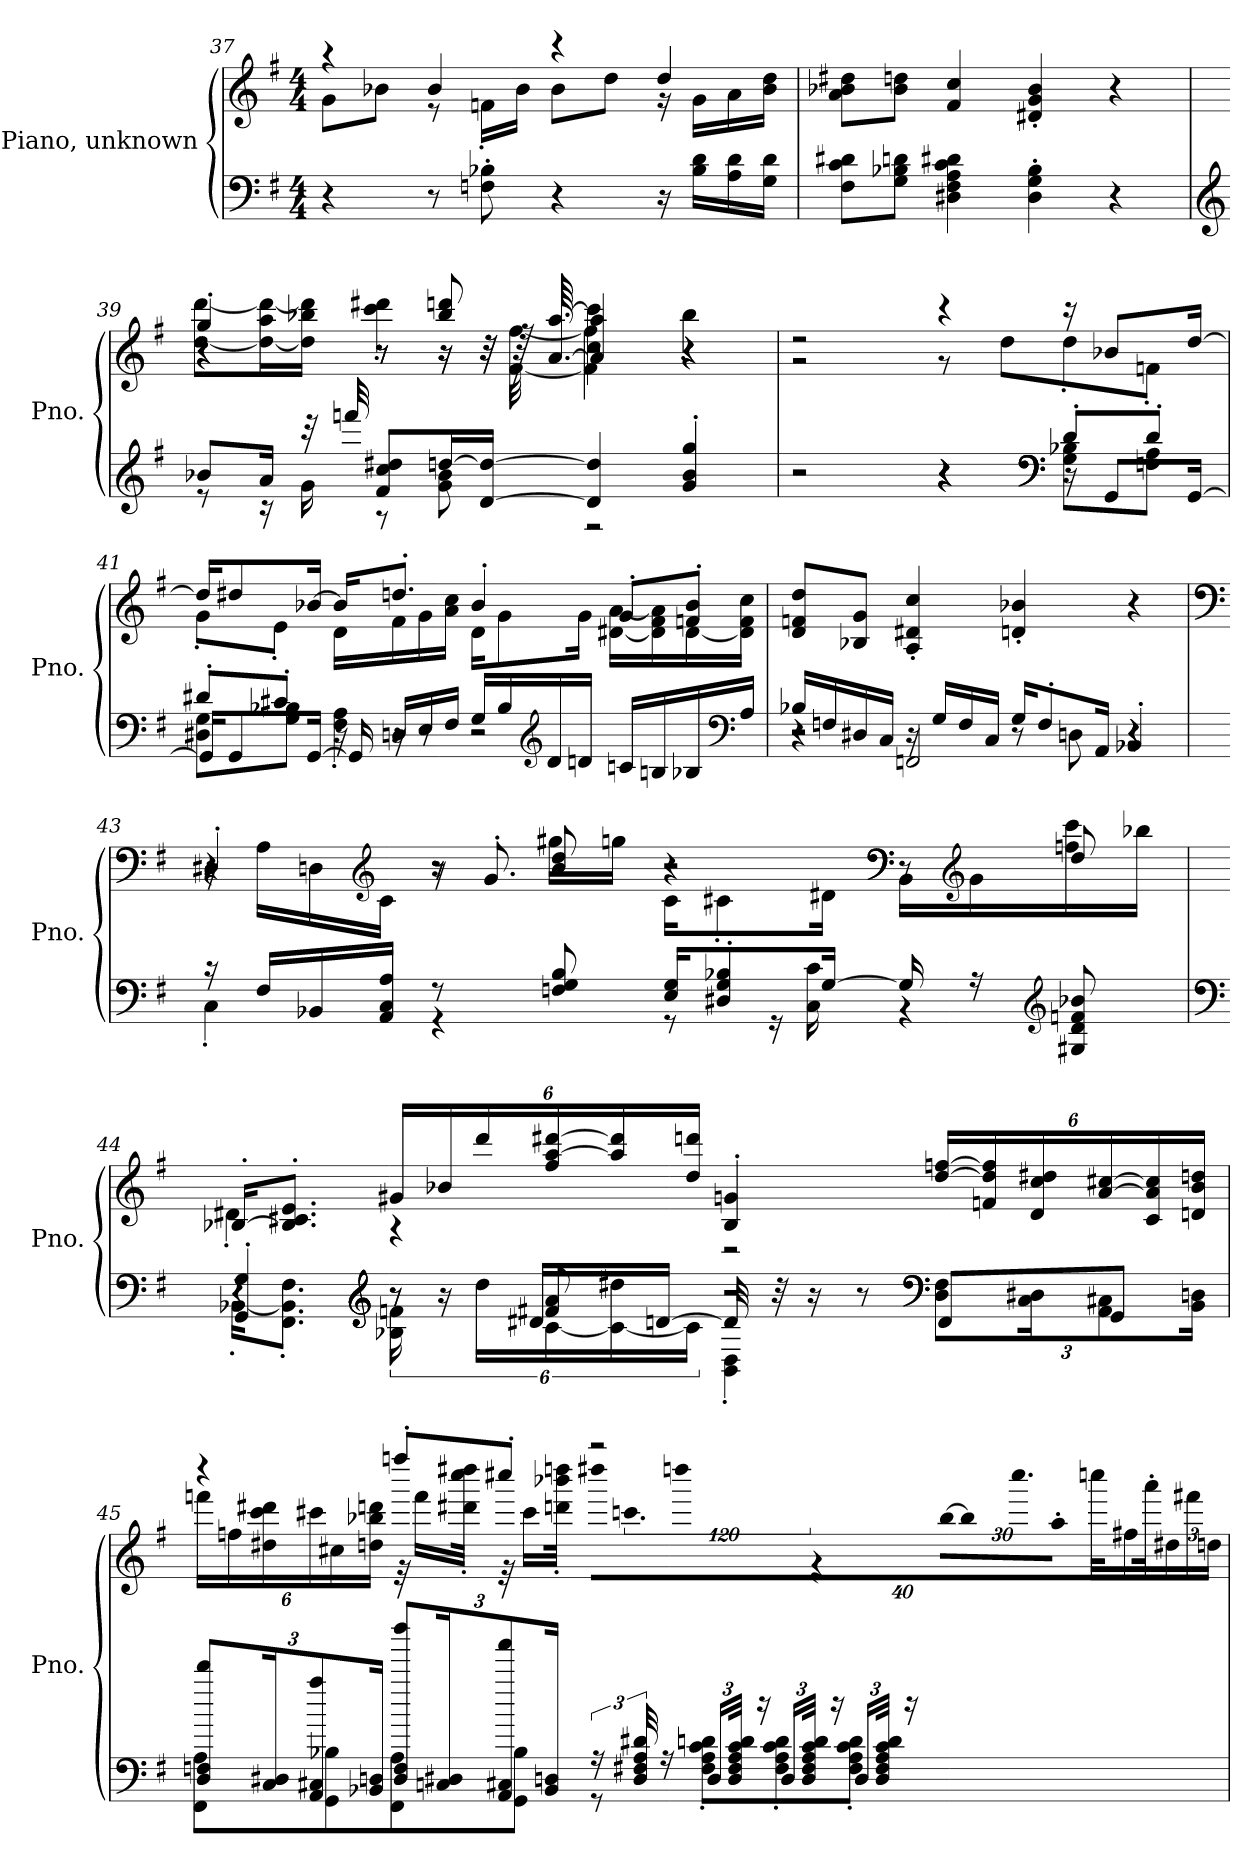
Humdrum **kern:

**kern	**kern
*part1	*part1
*staff2	*staff1
*I"Piano, unknown	*
*I'Pno.	*
*clefF4	*clefG2
*k[f#]	*k[f#]
*M4/4	*M4/4
=37	=37
*	*^
4r	4r	8g\L
.	.	8b-X\J
8r	4b-/	8r
8Fn\' 8B-X\'	.	16fn'\LL
.	.	16b-\JJ
4r	4r	8b-\L
.	.	8dd\J
16r	4dd/	16r
16B-\ 16d\LL	.	16g\LL
16A\ 16d\	.	16a\
16G\ 16d\JJ	.	16b-\ 16dd\JJ
*	*v	*v
=38	=38
8F#\ 8c\ 8d#X\L	8a\ 8b-X\ 8dd#X\L
8G\ 8B-X\ 8dn\J	8b-\ 8ddn\J
4D#X\ 4F#\ 4A\ 4c\ 4d#X\	4f#/ 4cc/
4D#\' 4G\' 4B-\'	4d#X/' 4g/' 4b-/'
4r	4r
!!LO:LB:g=z
=39	=39
*clefG2	*
*^	*^
*	*	*	*^
*	*	*	*	*^
8b-X/L	8r	4gg'/	[8dd\ [8ddd\L	4r	4r
16a/Jk	16r	.	16dd\_ 16aa\ 16ddd\_L	.	.
32r	16g\	.	16dd\] 16bb-X\ 16ddd\]JJ	.	.
32fffn/	.	.	.	.	.
8f#/ 8cc/ 8dd#X/L	8r	8r	4ccc\' 4ddd#X\'	8r	8r
[16ddn/L	8g\ 8b-\	8bb-/ 8dddn/	.	16r	16r
[16d/ 16dd/_JJ	.	.	.	32r	32r
.	.	.	.	128r	[32f#\ [32ff#\
.	.	.	.	[64.a/ [64.aa/	.
4d/] 4dd/]	2r	2r	4cc\ 4ccc\	4a/] 4aa/]	4f#\] 4ff#\]
4g/' 4b-/' 4gg/'	.	.	4bb-'\	4r	4r
*	*	*	*v	*v	*v
=40	=40	=40	=40
*	*^	*	*
2r	2r	2r	2r	2r
4r	4r	4r	4r	8r
.	.	.	.	8dd\L
*clefF4	*	*	*	*
8d'/L	8G\ 8B-X\L	16r	16r	8dd'\
.	.	8GG/L	8b-X/L	.
8d'/J	8Fn\ 8A\J	.	.	8fn'\J
.	.	[16GG/Jk	[16dd/Jk	.
!!LO:LB:g=z	!!
=41	=41	=41	=41	=41
8d#X'/L	8D#X\ 8G\L	16GG/KL]	16dd/KL]	8g'\L
.	.	8GG/	8dd#X/	.
8c#X'/J	8G\ 8B-X\J	.	.	8e'\J
.	.	[16GG/Jk	[16b-X/Jk	.
16r	4F#\' 4A\'	16GG/]	16b-/KL]	16d\LL
16Dn/LL	.	16r	8.ddn'/J	16f#\
16E/	.	8r	.	16g\
16F#/JJ	.	.	.	16a\ 16cc\JJ
16G/LL	2r	2r	4b-'/	16d\KL
16B-/	.	.	.	8g\
*clefG2	*	*	*	*
16d#/	.	.	.	.
16dn/JJ	.	.	.	16g\Jk
16cn/LL	.	.	8g'/L	[16d#X\ [16a\LL
16Bn/	.	.	.	16d#\] 16f#\ 16a\]
16B-X/	.	.	8fn/' 8b-/'J	[16d#\
*clefF4	*	*	*	*
16A/JJ	.	.	.	16d#\] 16f\ 16cc\JJ
*	*	*	*v	*v
=42	=42	=42	=42
16B-X/LL	2r	4r	8d/ 8fn/ 8dd/L
16Fn/	.	.	.
16D#X/	.	.	8B-X/ 8g/J
16C/JJ	.	.	.
16r	.	2FFn/	4A/' 4d#X/' 4cc/'
16G/LL	.	.	.
16F/	.	.	.
16C/JJ	.	.	.
16G/KL	8r	.	4dn/' 4b-X/'
8F'/	.	.	.
.	8Dn\	.	.
16AA/Jk	.	.	.
4BB-X'/	4r	4r	4r
*v	*v	*v	*
!!LO:PB:g=z
=43	=43
*	*clefF4
*^	*^
*	*	*	*^
16r	4C'\	4r	16r	4D#X'/
16F#/LL	.	.	16A\LL	.
16BB-X/	.	.	16Dn\	.
*	*	*clefG2	*	*
16AA/ 16C/ 16A/JJ	.	.	16c\JJ	.
8r	4r	8r	8r	16r
.	.	.	.	8.g'/
8Fn/ 8G/ 8B/	.	8b/ 8dd/	16gg#X\LL	.
.	.	.	16ggn\JJ	.
16E/ 16G/KL	8r	4r	16c\KL	2r
8D#X/' 8G/' 8B-X/'	.	.	8c#X'\	.
.	16r	.	.	.
[16G/Jk	16C\ 16c\	.	16d#X\Jk	.
*	*	*clefF4	*	*
16G/]	4r	8r	16BB\LL	.
*	*	*clefG2	*	*
16r	.	.	16g\	.
*clefG2	*	*	*	*
8G#X/ 8d/ 8fn/ 8b-X/	.	8dd/	16ffn\ 16ccc\	.
.	.	.	16bb-X\JJ	.
*v	*v	*	*	*
*	*v	*v	*v
!!LO:LB:g=z
=44	=44
*clefF4	*
*^	*^
*	*^	*	*
4r	[16BB-X'\KL	4GG/' 4G/'	[16B-X'/KL	4d#X'\
.	8.FF#\' 8.BB-\]' 8.F#\'J	.	8.B-/]' 8.c#X/' 8.e/'J	.
*clefG2	*	*	*	*
*	*	*	*Xbrackettup	*
8r	24B-X\ 24fn\	8r	24g#X/LL	4r
.	24r	.	24b-X/	.
.	24dd\LL	.	24ddd/	.
*	*Xbrackettup	*	*	*
8f#X/ 8a/	[24c\	16d#X/LL	24ff#/ [24aa/ [24ddd#X/	.
.	24c\_ 24dd#X\	.	24aa/] 24ddd#/]	.
.	.	[16dn/JJ	.	.
.	24c\JJ]	.	24dd/ 24dddn/JJ	.
2r	4BB-\' 4D\'	32d/]	4B-/' 4gn/'	2r
.	.	32r	.	.
.	.	16r	.	.
.	.	8r	.	.
*clefF4	*	*	*	*
.	12D\ 12F#\L	8FF#/L	[24dd/ [24ffn/LL	.
.	.	.	24fn/ 24dd/] 24ff/]	.
.	24C\ 24D#X\K	.	24d#/ 24cc/ 24dd#X/	.
.	12AA\ 12C#X\	8GG/J	[24a/ [24cc#X/	.
.	.	.	24c#/ 24a/] 24cc#/]	.
.	24BB-\ 24Dn\Jk	.	24dn/ 24b-/ 24ddn/JJ	.
*	*v	*v	*	*
!!LO:LB:g=z	!!
=45	=45	=45	=45
12D/ 12Fn/ 12ddd/L	8FF#\ 8A\L	4r	24fffn\LL
.	.	.	24ffn\
24C/ 24D#X/K	.	.	24dd#X\ 24ccc\ 24ddd#X\
12AA/ 12C#X/ 12aa/	8GG\ 8B-X\	.	24ccc#X\
.	.	.	24cc#X\
24BB-X/ 24Dn/Jk	.	.	24ddn\ 24bb-X\ 24dddn\JJ
12D/ 12F/ 12dddd/L	8FF#\ 8A\	8ffffn'/L	32r
.	.	.	16fff\LL
24Cn/ 24D#X/K	.	.	.
.	.	.	32ddd#X\' 32cccc\' 32dddd#X\'JJk
12AA/ 12C#X/ 12aaa/	8GG\ 8B-\J	8cccc#X'/J	32r
.	.	.	16ccc#\LL
24BB-/ 24Dn/Jk	.	.	.
.	.	.	32dddn\' 32bbb-X\' 32ddddn\'JJk
*brackettup	*	*	*brackettup
!	!	!	!LO:N:vis=32
24r	8r	2r	640%23dddd#X\LLL
!	!	!	!LO:N:vis=32.
.	.	.	1920%103cccn\
48D/ 48F#X/ 48A/ 48d#X/	.	.	.
16r	.	.	.
!	!	!	!LO:N:vis=64
.	.	.	960%17ddddn\JJJk
!	!	!	!LO:N:vis=64
.	.	.	960%17r
*Xbrackettup	*	*	*
!	!	!	!LO:N:vis=64
24D/LL	8F#\' 8A\' 8c\' 8dn\'L	.	[960%17bb-\LLLL
!	!	!	!LO:N:vis=64
.	.	.	960%17bb-\J]
.	.	.	1920ryy
!	!	!	!LO:N:vis=32.
.	.	.	1920%103cccc#\
48D/ 48F#/ 48A/ 48c/ 48d/JJk	.	.	.
16r	.	.	.
!	!	!	!LO:N:vis=32
.	.	.	640%23aa'\JJJ
24D/LL	8F#\' 8A\' 8c\' 8d\'	.	.
.	.	.	32ccccn\KLL
.	.	.	16ff#X\
48D/ 48F#/ 48A/ 48c/ 48d/JJk	.	.	.
16r	.	.	.
.	.	.	32aaa'\K
24D/LL	8F#\' 8A\' 8c\' 8d\'J	.	.
*	*	*	*Xbrackettup
.	.	.	24dd#X\
48D/ 48F#/ 48A/ 48c/ 48d/JJk	.	.	.
.	.	.	24fff#X\
16r	.	.	.
.	.	.	24ddn\JJ
1920ryy	1920ryy	1920ryy	.
*v	*v	*	*
*	*v	*v
=	=
*-	*-
